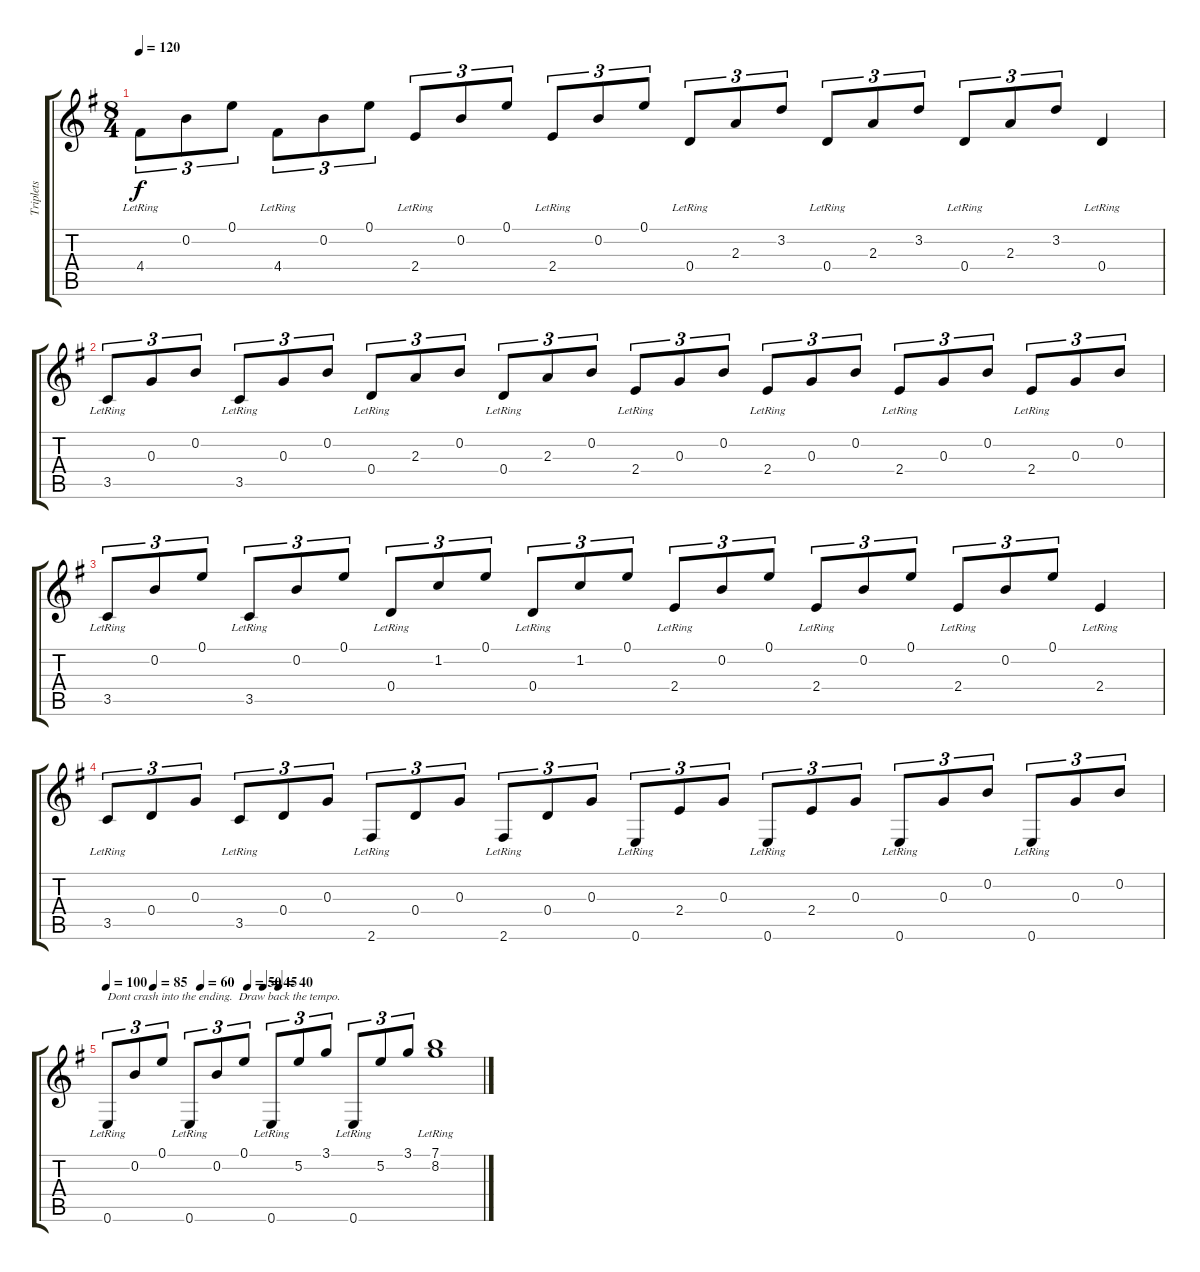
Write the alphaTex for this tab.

\track ("Triplets" "Triplets") {instrument acousticguitarnylon}
\staff {score tabs}
\tuning (E4 B3 G3 D3 A2 E2) {hide}
\ts (8 4)
\tempo 120
\clef g2
\ks g
4.4{lr}.8{tu (3 2) dy f} 0.2.8{tu (3 2)} 0.1.8{tu (3 2)} 4.4{lr}.8{tu (3 2)} 0.2.8{tu (3 2)} 0.1.8{tu (3 2)} 2.4{lr}.8{tu (3 2)} 0.2.8{tu (3 2)} 0.1.8{tu (3 2)} 2.4{lr}.8{tu (3 2)} 0.2.8{tu (3 2)} 0.1.8{tu (3 2)} 0.4{lr}.8{tu (3 2)} 2.3.8{tu (3 2)} 3.2.8{tu (3 2)} 0.4{lr}.8{tu (3 2)} 2.3.8{tu (3 2)} 3.2.8{tu (3 2)} 0.4{lr}.8{tu (3 2)} 2.3.8{tu (3 2)} 3.2.8{tu (3 2)} 0.4{lr}.4 |
3.5{lr}.8{tu (3 2)} 0.3.8{tu (3 2)} 0.2.8{tu (3 2)} 3.5{lr}.8{tu (3 2)} 0.3.8{tu (3 2)} 0.2.8{tu (3 2)} 0.4{lr}.8{tu (3 2)} 2.3.8{tu (3 2)} 0.2.8{tu (3 2)} 0.4{lr}.8{tu (3 2)} 2.3.8{tu (3 2)} 0.2.8{tu (3 2)} 2.4{lr}.8{tu (3 2)} 0.3.8{tu (3 2)} 0.2.8{tu (3 2)} 2.4{lr}.8{tu (3 2)} 0.3.8{tu (3 2)} 0.2.8{tu (3 2)} 2.4{lr}.8{tu (3 2)} 0.3.8{tu (3 2)} 0.2.8{tu (3 2)} 2.4{lr}.8{tu (3 2)} 0.3.8{tu (3 2)} 0.2.8{tu (3 2)} |
3.5{lr}.8{tu (3 2)} 0.2.8{tu (3 2)} 0.1.8{tu (3 2)} 3.5{lr}.8{tu (3 2)} 0.2.8{tu (3 2)} 0.1.8{tu (3 2)} 0.4{lr}.8{tu (3 2)} 1.2.8{tu (3 2)} 0.1.8{tu (3 2)} 0.4{lr}.8{tu (3 2)} 1.2.8{tu (3 2)} 0.1.8{tu (3 2)} 2.4{lr}.8{tu (3 2)} 0.2.8{tu (3 2)} 0.1.8{tu (3 2)} 2.4{lr}.8{tu (3 2)} 0.2.8{tu (3 2)} 0.1.8{tu (3 2)} 2.4{lr}.8{tu (3 2)} 0.2.8{tu (3 2)} 0.1.8{tu (3 2)} 2.4{lr}.4 |
3.5{lr}.8{tu (3 2)} 0.4.8{tu (3 2)} 0.3.8{tu (3 2)} 3.5{lr}.8{tu (3 2)} 0.4.8{tu (3 2)} 0.3.8{tu (3 2)} 2.6{lr}.8{tu (3 2)} 0.4.8{tu (3 2)} 0.3.8{tu (3 2)} 2.6{lr}.8{tu (3 2)} 0.4.8{tu (3 2)} 0.3.8{tu (3 2)} 0.6{lr}.8{tu (3 2)} 2.4.8{tu (3 2)} 0.3.8{tu (3 2)} 0.6{lr}.8{tu (3 2)} 2.4.8{tu (3 2)} 0.3.8{tu (3 2)} 0.6{lr}.8{tu (3 2)} 0.3.8{tu (3 2)} 0.2.8{tu (3 2)} 0.6{lr}.8{tu (3 2)} 0.3.8{tu (3 2)} 0.2.8{tu (3 2)} |
\tempo 100
\tempo (85 0.125)
\tempo (60 0.25)
\tempo (50 0.375)
\tempo (45 0.4166666666666667)
\tempo (40 0.4583333333333333)
0.6{lr}.8{tu (3 2) txt "Dont crash into the ending.  Draw back the tempo."} 0.2.8{tu (3 2)} 0.1.8{tu (3 2)} 0.6{lr}.8{tu (3 2)} 0.2.8{tu (3 2)} 0.1.8{tu (3 2)} 0.6{lr}.8{tu (3 2)} 5.2.8{tu (3 2)} 3.1.8{tu (3 2)} 0.6{lr}.8{tu (3 2)} 5.2.8{tu (3 2)} 3.1.8{tu (3 2)} (7.1{lr} 8.2{lr}).1
